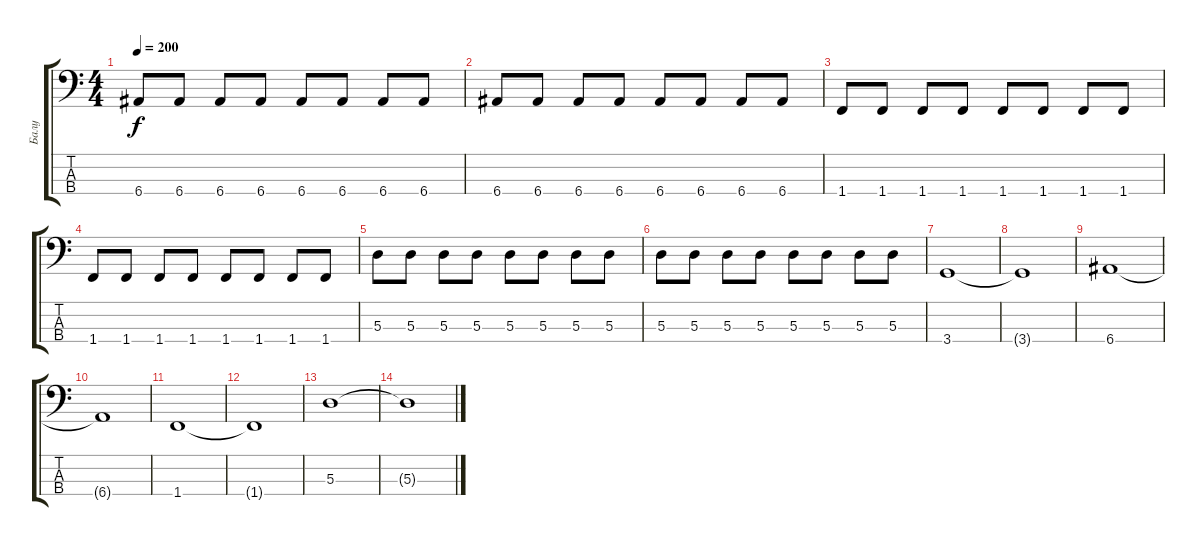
\track ("Балу" "Балу") {instrument electricbasspick}
\staff {score tabs}
\tuning (G2 D2 A1 E1) {hide}
\ts (4 4)
\tempo 200
\clef f4
\ks c
6.4.8{dy f} 6.4.8 6.4.8 6.4.8 6.4.8 6.4.8 6.4.8 6.4.8 |
6.4.8 6.4.8 6.4.8 6.4.8 6.4.8 6.4.8 6.4.8 6.4.8 |
1.4.8 1.4.8 1.4.8 1.4.8 1.4.8 1.4.8 1.4.8 1.4.8 |
1.4.8 1.4.8 1.4.8 1.4.8 1.4.8 1.4.8 1.4.8 1.4.8 |
5.3.8 5.3.8 5.3.8 5.3.8 5.3.8 5.3.8 5.3.8 5.3.8 |
5.3.8 5.3.8 5.3.8 5.3.8 5.3.8 5.3.8 5.3.8 5.3.8 |
3.4.1 |
3.4{t}.1 |
6.4.1 |
6.4{t}.1 |
1.4.1 |
1.4{t}.1 |
5.3.1 |
5.3{t}.1
